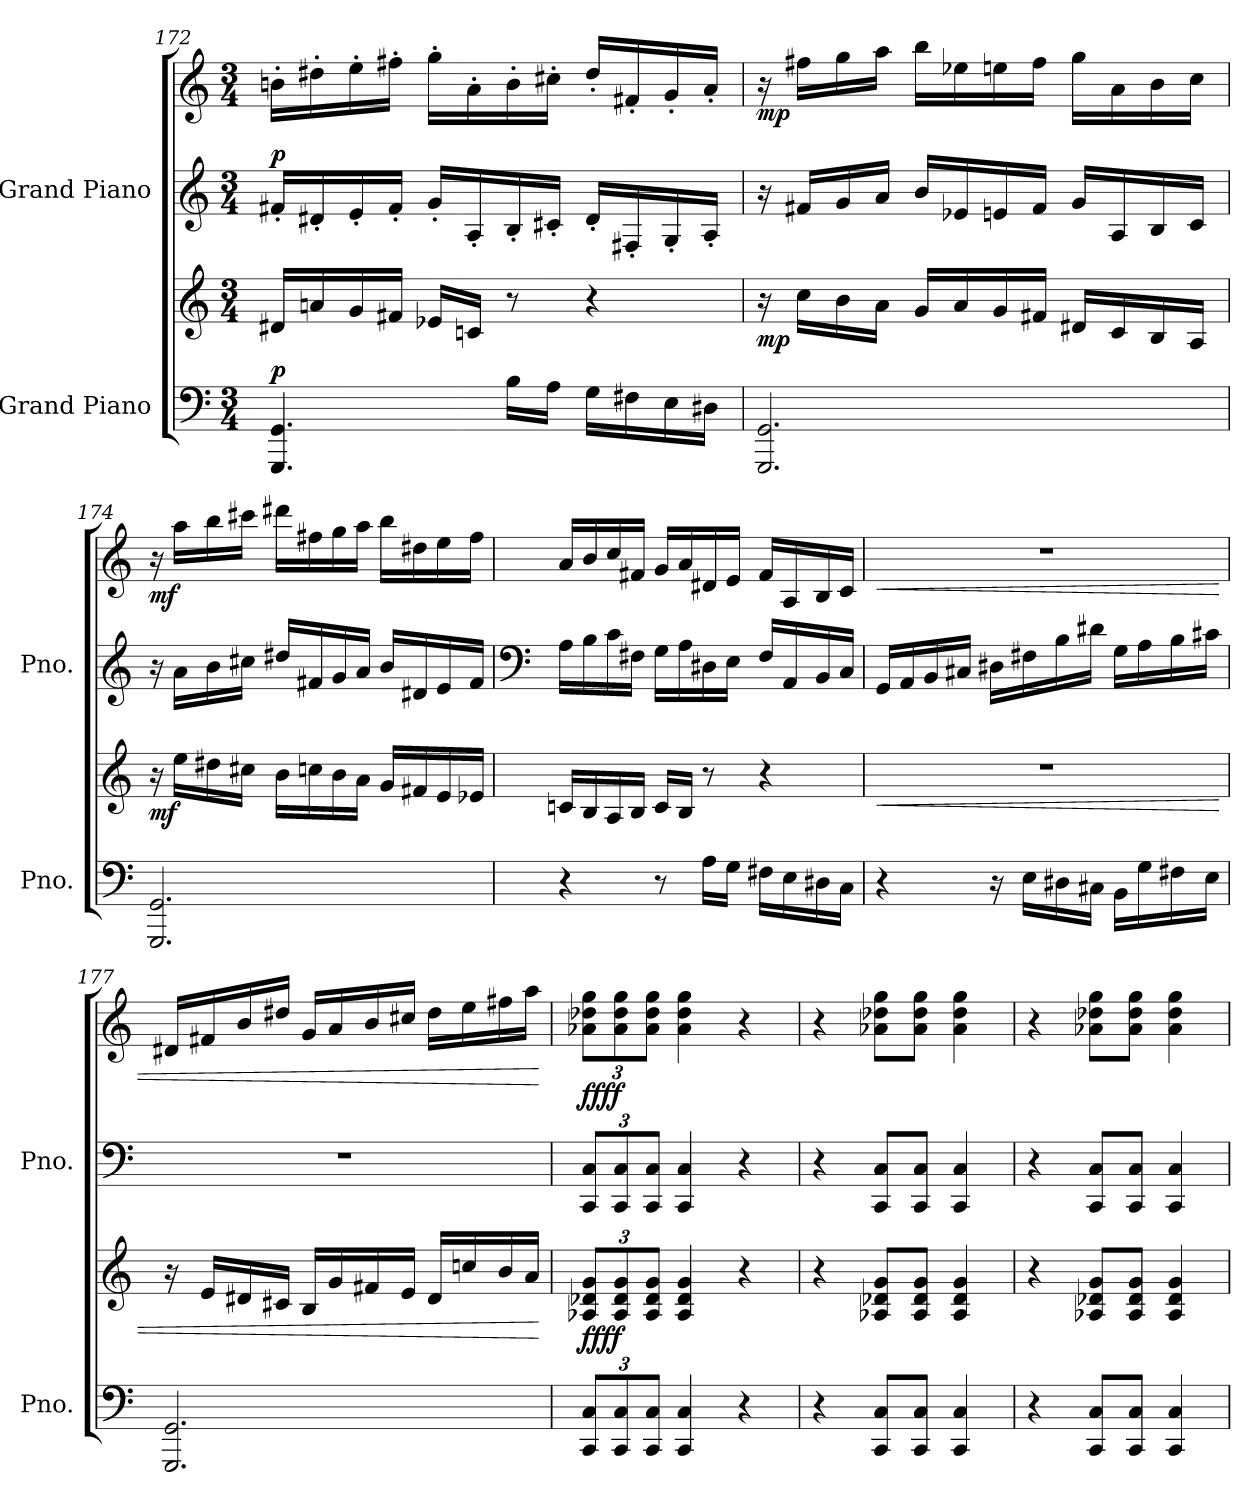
**kern	**kern	**dynam	**kern	**kern	**dynam
*part2	*part2	*part2	*part1	*part1	*part1
*staff4	*staff3	*staff3/4	*staff2	*staff1	*staff1/2
*I"Grand Piano	*	*	*I"Grand Piano	*	*
*I'Pno.	*	*	*I'Pno.	*	*
*clefF4	*clefG2	*	*clefG2	*clefG2	*
*k[]	*k[]	*	*k[]	*k[]	*
*M3/4	*M3/4	*	*M3/4	*M3/4	*
*MM156	*MM156	*	*MM156	*MM156	*
=172	=172	=172	=172	=172	=172
!	!	!LO:DY:a=2	!	!	!LO:DY:a=2
4.GGG/ 4.GG/	16d#X/LL	p	16f#X'/LL	16bn'\LL	p
.	16an/	.	16d#X'/	16dd#X'\	.
.	16g/	.	16e'/	16ee'\	.
.	16f#X/JJ	.	16f#'/JJ	16ff#X'\JJ	.
.	16e-X/LL	.	16g'/LL	16gg'\LL	.
.	16cn/JJ	.	16A'/	16a'\	.
16B\LL	8r	.	16B'/	16b'\	.
16A\JJ	.	.	16c#X'/JJ	16cc#X'\JJ	.
16G\LL	4r	.	16d#'/LL	16dd#'/LL	.
16F#X\	.	.	16F#X'/	16f#X'/	.
16E\	.	.	16G'/	16g'/	.
16D#X\JJ	.	.	16A'/JJ	16a'/JJ	.
=173	=173	=173	=173	=173	=173
!	!	!LO:DY:b	!	!	!LO:DY:b
2.GGG/ 2.GG/	16r	mp	16r	16r	mp
.	16cc\LL	.	16f#X/LL	16ff#X\LL	.
.	16b\	.	16g/	16gg\	.
.	16a\JJ	.	16a/JJ	16aa\JJ	.
.	16g/LL	.	16b/LL	16bb\LL	.
.	16a/	.	16e-X/	16ee-X\	.
.	16g/	.	16en/	16een\	.
.	16f#X/JJ	.	16f#/JJ	16ff#\JJ	.
.	16d#X/LL	.	16g/LL	16gg\LL	.
.	16c/	.	16A/	16a\	.
.	16B/	.	16B/	16b\	.
.	16A/JJ	.	16c/JJ	16cc\JJ	.
!!LO:LB:g=z
=174	=174	=174	=174	=174	=174
!	!	!LO:DY:b	!	!	!LO:DY:b
2.GGG/ 2.GG/	16r	mf	16r	16r	mf
.	16ee\LL	.	16a\LL	16aa\LL	.
.	16dd#X\	.	16b\	16bb\	.
.	16cc#X\JJ	.	16cc#X\JJ	16ccc#X\JJ	.
.	16b\LL	.	16dd#X/LL	16ddd#X\LL	.
.	16ccn\	.	16f#X/	16ff#X\	.
.	16b\	.	16g/	16gg\	.
.	16a\JJ	.	16a/JJ	16aa\JJ	.
.	16g/LL	.	16b/LL	16bb\LL	.
.	16f#X/	.	16d#X/	16dd#X\	.
.	16e/	.	16e/	16ee\	.
.	16e-X/JJ	.	16f#/JJ	16ff#\JJ	.
=175	=175	=175	=175	=175	=175
*	*	*	*clefF4	*	*
4r	16cn/LL	.	16A\LL	16a/LL	.
.	16B/	.	16B\	16b/	.
.	16A/	.	16c\	16cc/	.
.	16B/JJ	.	16F#X\JJ	16f#X/JJ	.
8r	16c/LL	.	16G\LL	16g/LL	.
.	16B/JJ	.	16A\	16a/	.
16A\LL	8r	.	16D#X\	16d#X/	.
16G\JJ	.	.	16E\JJ	16e/JJ	.
16F#X\LL	4r	.	16F#/LL	16f#/LL	.
16E\	.	.	16AA/	16A/	.
16D#X\	.	.	16BB/	16B/	.
16C\JJ	.	.	16C/JJ	16c/JJ	.
!!LO:PB:g=z
=176	=176	=176	=176	=176	=176
!	!	!LO:HP:b	!	!	!LO:HP:b
4r	2.r	<	16GG/LL	2.r	<
.	.	.	16AA/	.	.
.	.	.	16BB/	.	.
.	.	.	16C#X/JJ	.	.
16r	.	.	16D#X\LL	.	.
16E\LL	.	.	16F#X\	.	.
16D#X\	.	.	16B\	.	.
16C#X\JJ	.	.	16d#X\JJ	.	.
16BB\LL	.	.	16G\LL	.	.
16G\	.	.	16A\	.	.
16F#X\	.	.	16B\	.	.
16E\JJ	.	.	16c#X\JJ	.	.
=177	=177	=177	=177	=177	=177
2.GGG/ 2.GG/	16r	.	2.r	16d#X/LL	.
.	16e/LL	.	.	16f#X/	.
.	16d#X/	.	.	16b/	.
.	16c#X/JJ	.	.	16dd#X/JJ	.
.	16B/LL	.	.	16g/LL	.
.	16g/	.	.	16a/	.
.	16f#X/	.	.	16b/	.
.	16e/JJ	.	.	16cc#X/JJ	.
.	16d#/LL	.	.	16dd#\LL	.
.	16ccn/	.	.	16ee\	.
.	16b/	.	.	16ff#X\	.
.	16a/JJ	.	.	16aa\JJ	.
.	.	[	.	.	[
=178	=178	=178	=178	=178	=178
!!LO:REH:place=s1:a:B:fs=14:t=XII
*Xbrackettup	*Xbrackettup	*	*Xbrackettup	*Xbrackettup	*
*	*	*	*	*MM100	*
!	!	!LO:DY:a=2	!	!	!LO:DY:b
12CC/ 12C/L	12A-X/ 12d-X/ 12g/L	ffff	12CC/ 12C/L	12a-X\ 12dd-X\ 12gg\L	ffff
12CC/ 12C/	12A-/ 12d-/ 12g/	.	12CC/ 12C/	12a-\ 12dd-\ 12gg\	.
12CC/ 12C/J	12A-/ 12d-/ 12g/J	.	12CC/ 12C/J	12a-\ 12dd-\ 12gg\J	.
4CC/ 4C/	4A-/ 4d-/ 4g/	.	4CC/ 4C/	4a-\ 4dd-\ 4gg\	.
4r	4r	.	4r	4r	.
!!LO:LB:g=z
=179	=179	=179	=179	=179	=179
4r	4r	.	4r	4r	.
8CC/ 8C/L	8A-X/ 8d-X/ 8g/L	.	8CC/ 8C/L	8a-X\ 8dd-X\ 8gg\L	.
8CC/ 8C/J	8A-/ 8d-/ 8g/J	.	8CC/ 8C/J	8a-\ 8dd-\ 8gg\J	.
4CC/ 4C/	4A-/ 4d-/ 4g/	.	4CC/ 4C/	4a-\ 4dd-\ 4gg\	.
=180	=180	=180	=180	=180	=180
4r	4r	.	4r	4r	.
8CC/ 8C/L	8A-X/ 8d-X/ 8g/L	.	8CC/ 8C/L	8a-X\ 8dd-X\ 8gg\L	.
8CC/ 8C/J	8A-/ 8d-/ 8g/J	.	8CC/ 8C/J	8a-\ 8dd-\ 8gg\J	.
4CC/ 4C/	4A-/ 4d-/ 4g/	.	4CC/ 4C/	4a-\ 4dd-\ 4gg\	.
=	=	=	=	=	=
*-	*-	*-	*-	*-	*-
